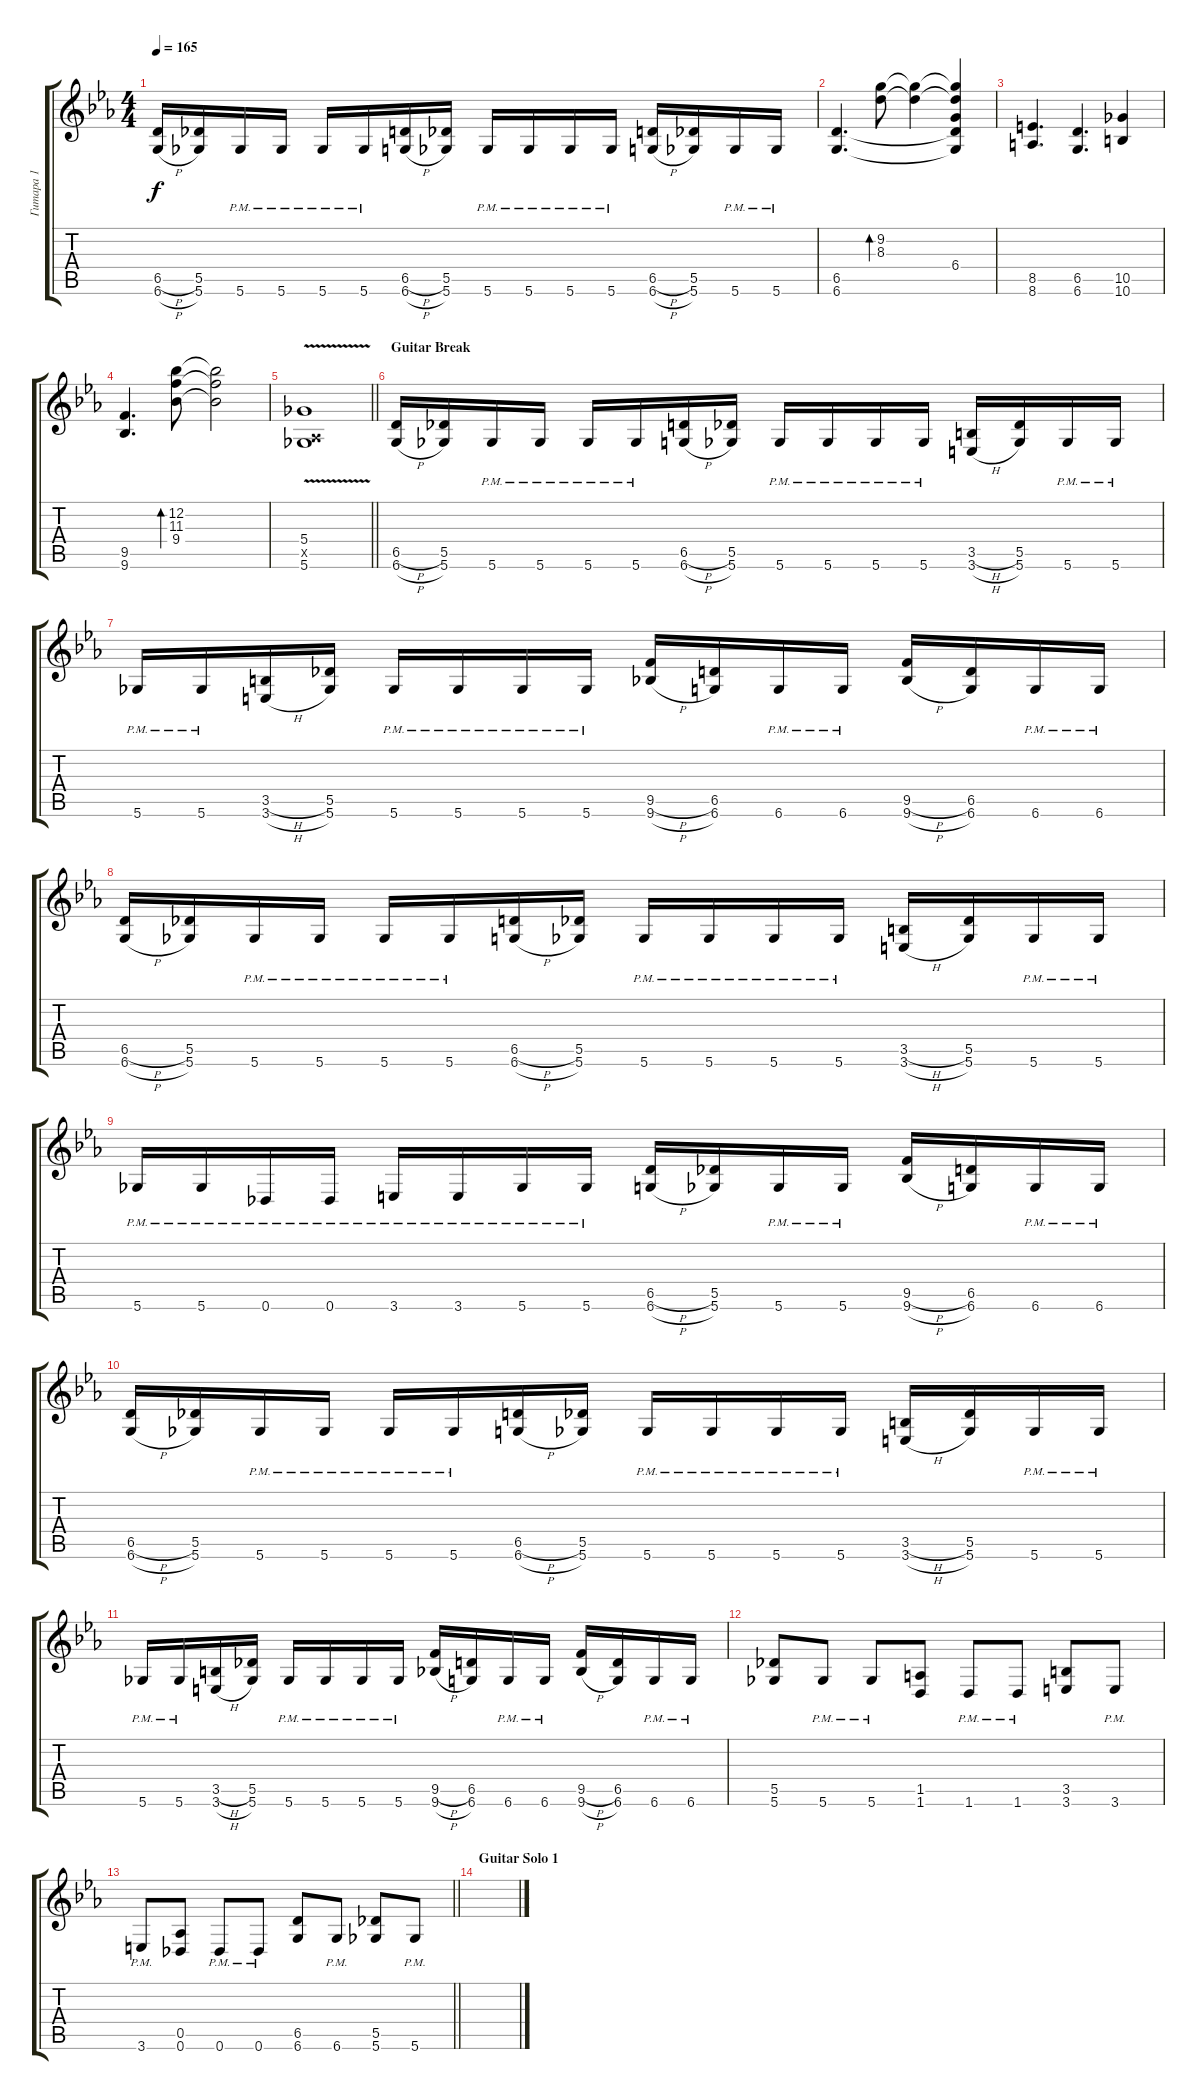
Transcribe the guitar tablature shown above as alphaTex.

\track ("Гитара 1" "Гитара 1") {instrument distortionguitar}
\staff {score tabs}
\tuning (Eb4 Bb3 Gb3 Db3 Ab2 Db2) {hide}
\ts (4 4)
\tempo 165
\clef g2
\ks cminor
(6.5{h} 6.6{h}).16{dy f} (5.5 5.6).16 5.6{pm}.16 5.6{pm}.16 5.6{pm}.16 5.6{pm}.16 (6.5{h} 6.6{h}).16 (5.5 5.6).16 5.6{pm}.16 5.6{pm}.16 5.6{pm}.16 5.6{pm}.16 (6.5{h} 6.6{h}).16 (5.5 5.6).16 5.6{pm}.16 5.6{pm}.16 |
(6.5 6.6).4{d} (9.2 8.3).8{bd 240} (9.2{t} 8.3{t}).4 (9.2{t} 8.3{t} 6.4 6.5{t} 6.6{t}).4 |
(8.5 8.6).4{d} (6.5 6.6).4{d} (10.5 10.6).4 |
(9.5 9.6).4{d} (12.2 11.3 9.4).8{bd 240} (12.2{t} 11.3{t} 9.4{t}).2 |
\barLineRight lightlight
(5.4{v} 0.5{x} 5.6{v}).1 |
\section ("" "Guitar Break")
(6.5{h} 6.6{h}).16 (5.5 5.6).16 5.6{pm}.16 5.6{pm}.16 5.6{pm}.16 5.6{pm}.16 (6.5{h} 6.6{h}).16 (5.5 5.6).16 5.6{pm}.16 5.6{pm}.16 5.6{pm}.16 5.6{pm}.16 (3.5{h} 3.6{h}).16 (5.5 5.6).16 5.6{pm}.16 5.6{pm}.16 |
5.6{pm}.16 5.6{pm}.16 (3.5{h} 3.6{h}).16 (5.5 5.6).16 5.6{pm}.16 5.6{pm}.16 5.6{pm}.16 5.6{pm}.16 (9.5{h} 9.6{h}).16 (6.5 6.6).16 6.6{pm}.16 6.6{pm}.16 (9.5{h} 9.6{h}).16 (6.5 6.6).16 6.6{pm}.16 6.6{pm}.16 |
(6.5{h} 6.6{h}).16 (5.5 5.6).16 5.6{pm}.16 5.6{pm}.16 5.6{pm}.16 5.6{pm}.16 (6.5{h} 6.6{h}).16 (5.5 5.6).16 5.6{pm}.16 5.6{pm}.16 5.6{pm}.16 5.6{pm}.16 (3.5{h} 3.6{h}).16 (5.5 5.6).16 5.6{pm}.16 5.6{pm}.16 |
5.6{pm}.16 5.6{pm}.16 0.6{pm}.16 0.6{pm}.16 3.6{pm}.16 3.6{pm}.16 5.6{pm}.16 5.6{pm}.16 (6.5{h} 6.6{h}).16 (5.5 5.6).16 5.6{pm}.16 5.6{pm}.16 (9.5{h} 9.6{h}).16 (6.5 6.6).16 6.6{pm}.16 6.6{pm}.16 |
(6.5{h} 6.6{h}).16 (5.5 5.6).16 5.6{pm}.16 5.6{pm}.16 5.6{pm}.16 5.6{pm}.16 (6.5{h} 6.6{h}).16 (5.5 5.6).16 5.6{pm}.16 5.6{pm}.16 5.6{pm}.16 5.6{pm}.16 (3.5{h} 3.6{h}).16 (5.5 5.6).16 5.6{pm}.16 5.6{pm}.16 |
5.6{pm}.16 5.6{pm}.16 (3.5{h} 3.6{h}).16 (5.5 5.6).16 5.6{pm}.16 5.6{pm}.16 5.6{pm}.16 5.6{pm}.16 (9.5{h} 9.6{h}).16 (6.5 6.6).16 6.6{pm}.16 6.6{pm}.16 (9.5{h} 9.6{h}).16 (6.5 6.6).16 6.6{pm}.16 6.6{pm}.16 |
(5.5 5.6).8 5.6{pm}.8 5.6{pm}.8 (1.5 1.6).8 1.6{pm}.8 1.6{pm}.8 (3.5 3.6).8 3.6{pm}.8 |
\barLineRight lightlight
3.6{pm}.8 (0.5 0.6).8 0.6{pm}.8 0.6{pm}.8 (6.5 6.6).8 6.6{pm}.8 (5.5 5.6).8 5.6{pm}.8 |
\section ("" "Guitar Solo 1")
